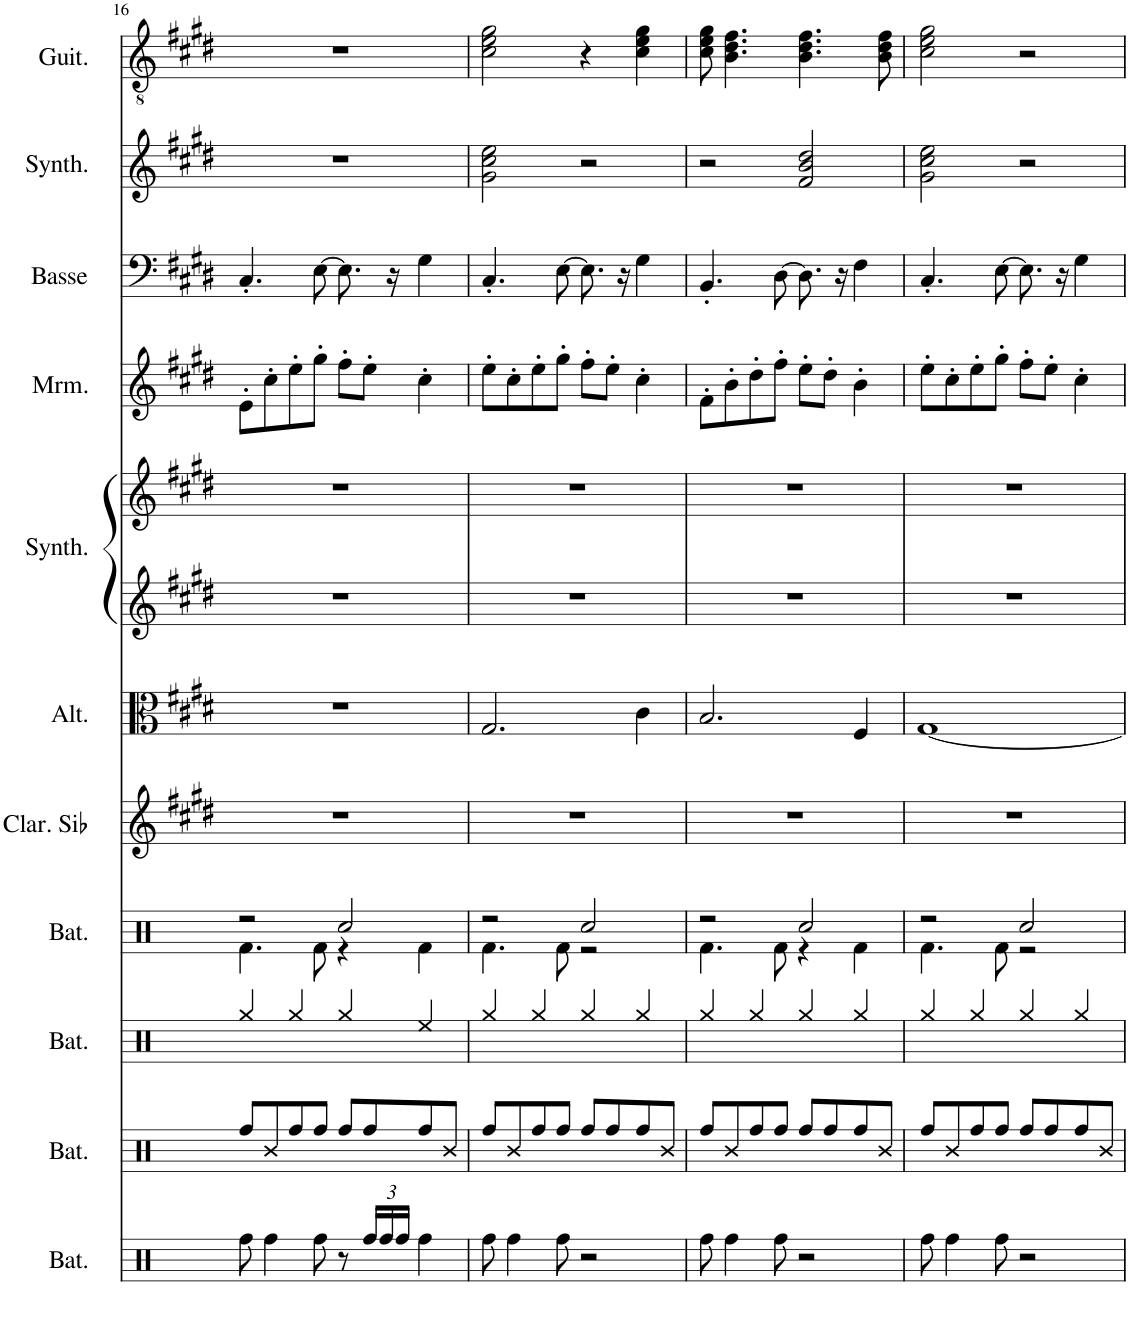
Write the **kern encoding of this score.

**kern	**kern	**kern	**kern	**kern	**kern	**kern	**kern	**kern	**kern	**kern	**kern
*part11	*part10	*part9	*part8	*part7	*part6	*part5	*part5	*part4	*part3	*part2	*part1
*staff12	*staff11	*staff10	*staff9	*staff8	*staff7	*staff6	*staff5	*staff4	*staff3	*staff2	*staff1
*I"Batterie, Perc	*I"Batterie, Perc	*I"Batterie, Cymbals	*I"Batterie, DRUMS	*I"Clarinette en Sib	*I"Altos, Strings	*I"Synthétiseur de cuivres, Brass	*	*I"Marimba	*I"Basse acoustique	*I"Synthétiseur Pad, Pad 1	*I"Guitare classique
*I'Bat.	*I'Bat.	*I'Bat.	*I'Bat.	*I'Clar. Sib	*I'Alt.	*I'Synth.	*	*I'Mrm.	*I'Basse	*I'Synth.	*I'Guit.
!!LO:PB:g=z
*clefX	*clefX	*clefX	*clefX	*clefG2	*clefC3	*clefG2	*clefG2	*clefG2	*clefF4	*clefG2	*clefGv2
*	*	*	*	*Trd1c2	*	*	*	*	*Trd7c12	*	*
*k[]	*k[]	*k[]	*k[]	*k[f#c#g#d#]	*k[f#c#g#d#]	*k[f#c#g#d#]	*k[f#c#g#d#]	*k[f#c#g#d#]	*k[f#c#g#d#]	*k[f#c#g#d#]	*k[f#c#g#d#]
*M2/2	*M2/2	*M2/2	*M2/2	*M2/2	*M2/2	*M2/2	*M2/2	*M2/2	*M2/2	*M2/2	*M2/2
=16	=16	=16	=16	=16	=16	=16	=16	=16	=16	=16	=16
*	*	*	*^	*	*	*	*	*	*	*	*
8Rff\	8Rff/L	4Rgg/	2r	4.Rf\	1r	1r	1r	1r	8e'\L	4.C#'/	1r	1r
4Rff\	8R/	.	.	.	.	.	.	.	8cc#'\	.	.	.
.	8Rff/	4Rgg/	.	.	.	.	.	.	8ee'\	.	.	.
8Rff\	8Rff/J	.	.	8Rf\	.	.	.	.	8gg#'\J	[8E\	.	.
8r	8Rff/L	4Rgg/	2Rcc/	4r	.	.	.	.	8ff#'\L	8.E\]	.	.
*Xbrackettup	*	*	*	*	*	*	*	*	*	*	*	*
24Rff/LL	8Rff/	.	.	.	.	.	.	.	8ee'\J	.	.	.
24Rff/	.	.	.	.	.	.	.	.	.	.	.	.
.	.	.	.	.	.	.	.	.	.	16r	.	.
24Rff/JJ	.	.	.	.	.	.	.	.	.	.	.	.
4Rff\	8Rff/	4Ree/	.	4Rf\	.	.	.	.	4cc#'\	4G#\	.	.
.	8R/J	.	.	.	.	.	.	.	.	.	.	.
=17	=17	=17	=17	=17	=17	=17	=17	=17	=17	=17	=17	=17
8Rff\	8Rff/L	4Rgg/	2r	4.Rf\	1r	2.G#/	1r	1r	8ee'\L	4.C#'/	2g#\ 2cc#\ 2ee\	2c#\ 2e\ 2g#\
4Rff\	8R/	.	.	.	.	.	.	.	8cc#'\	.	.	.
.	8Rff/	4Rgg/	.	.	.	.	.	.	8ee'\	.	.	.
8Rff\	8Rff/J	.	.	8Rf\	.	.	.	.	8gg#'\J	[8E\	.	.
2r	8Rff/L	4Rgg/	2Rcc/	2r	.	.	.	.	8ff#'\L	8.E\]	2r	4r
.	8Rff/	.	.	.	.	.	.	.	8ee'\J	.	.	.
.	.	.	.	.	.	.	.	.	.	16r	.	.
.	8Rff/	4Rgg/	.	.	.	4c#\	.	.	4cc#'\	4G#\	.	4c#\ 4e\ 4g#\
.	8R/J	.	.	.	.	.	.	.	.	.	.	.
=18	=18	=18	=18	=18	=18	=18	=18	=18	=18	=18	=18	=18
8Rff\	8Rff/L	4Rgg/	2r	4.Rf\	1r	2.B/	1r	1r	8f#'\L	4.BB'/	2r	8c#\ 8e\ 8g#\
4Rff\	8R/	.	.	.	.	.	.	.	8b'\	.	.	4.B\ 4.d#\ 4.f#\
.	8Rff/	4Rgg/	.	.	.	.	.	.	8dd#'\	.	.	.
8Rff\	8Rff/J	.	.	8Rf\	.	.	.	.	8ff#'\J	[8D#\	.	.
2r	8Rff/L	4Rgg/	2Rcc/	4r	.	.	.	.	8ee'\L	8.D#\]	2f#/ 2b/ 2dd#/	4.B\ 4.d#\ 4.f#\
.	8Rff/	.	.	.	.	.	.	.	8dd#'\J	.	.	.
.	.	.	.	.	.	.	.	.	.	16r	.	.
.	8Rff/	4Rgg/	.	4Rf\	.	4F#/	.	.	4b'\	4F#\	.	.
.	8R/J	.	.	.	.	.	.	.	.	.	.	8B\ 8d#\ 8f#\
=19	=19	=19	=19	=19	=19	=19	=19	=19	=19	=19	=19	=19
8Rff\	8Rff/L	4Rgg/	2r	4.Rf\	1r	[1G#	1r	1r	8ee'\L	4.C#'/	2g#\ 2cc#\ 2ee\	2c#\ 2e\ 2g#\
4Rff\	8R/	.	.	.	.	.	.	.	8cc#'\	.	.	.
.	8Rff/	4Rgg/	.	.	.	.	.	.	8ee'\	.	.	.
8Rff\	8Rff/J	.	.	8Rf\	.	.	.	.	8gg#'\J	[8E\	.	.
2r	8Rff/L	4Rgg/	2Rcc/	2r	.	.	.	.	8ff#'\L	8.E\]	2r	2r
.	8Rff/	.	.	.	.	.	.	.	8ee'\J	.	.	.
.	.	.	.	.	.	.	.	.	.	16r	.	.
.	8Rff/	4Rgg/	.	.	.	.	.	.	4cc#'\	4G#\	.	.
.	8R/J	.	.	.	.	.	.	.	.	.	.	.
*	*	*	*v	*v	*	*	*	*	*	*	*	*
=	=	=	=	=	=	=	=	=	=	=	=
*-	*-	*-	*-	*-	*-	*-	*-	*-	*-	*-	*-
